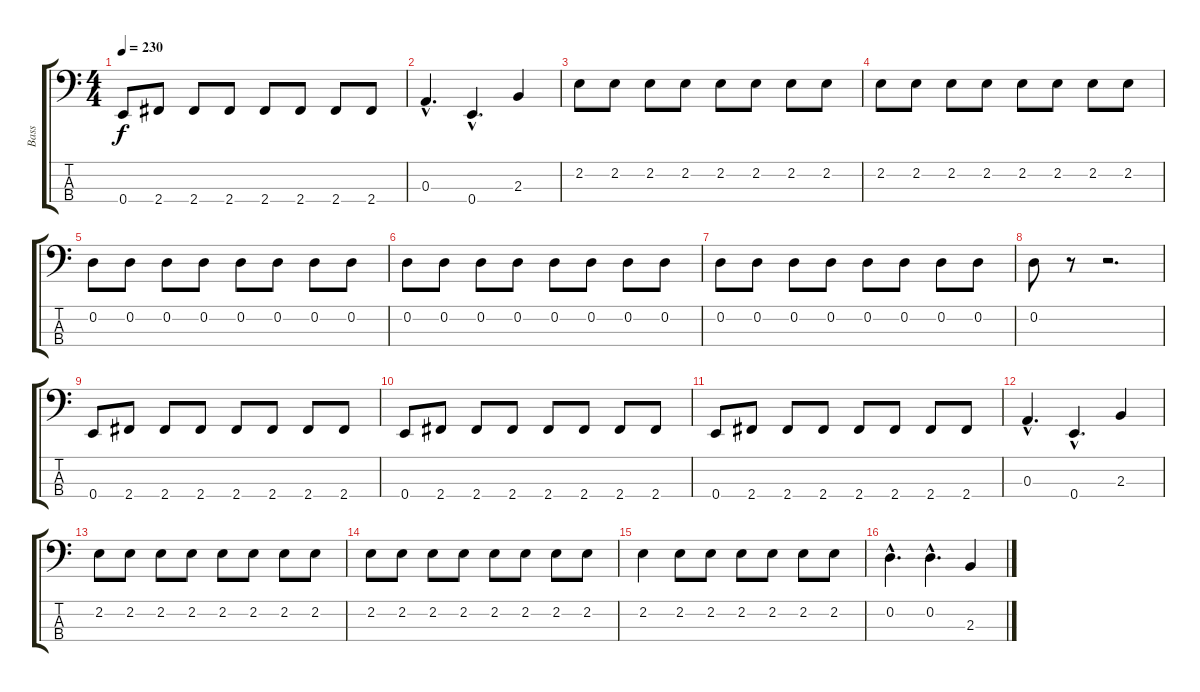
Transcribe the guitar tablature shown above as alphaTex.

\track ("Bass" "Bass") {instrument slapbass1}
\staff {score tabs}
\tuning (G2 D2 A1 E1) {hide}
\ts (4 4)
\tempo 230
\clef f4
\ks c
0.4.8{dy f} 2.4.8 2.4.8 2.4.8 2.4.8 2.4.8 2.4.8 2.4.8 |
0.3{hac}.4{d} 0.4{hac}.4{d} 2.3.4 |
2.2.8 2.2.8 2.2.8 2.2.8 2.2.8 2.2.8 2.2.8 2.2.8 |
2.2.8 2.2.8 2.2.8 2.2.8 2.2.8 2.2.8 2.2.8 2.2.8 |
0.2.8 0.2.8 0.2.8 0.2.8 0.2.8 0.2.8 0.2.8 0.2.8 |
0.2.8 0.2.8 0.2.8 0.2.8 0.2.8 0.2.8 0.2.8 0.2.8 |
0.2.8 0.2.8 0.2.8 0.2.8 0.2.8 0.2.8 0.2.8 0.2.8 |
0.2.8 r.8 r.2{d} |
0.4.8 2.4.8 2.4.8 2.4.8 2.4.8 2.4.8 2.4.8 2.4.8 |
0.4.8 2.4.8 2.4.8 2.4.8 2.4.8 2.4.8 2.4.8 2.4.8 |
0.4.8 2.4.8 2.4.8 2.4.8 2.4.8 2.4.8 2.4.8 2.4.8 |
0.3{hac}.4{d} 0.4{hac}.4{d} 2.3.4 |
2.2.8 2.2.8 2.2.8 2.2.8 2.2.8 2.2.8 2.2.8 2.2.8 |
2.2.8 2.2.8 2.2.8 2.2.8 2.2.8 2.2.8 2.2.8 2.2.8 |
2.2.4 2.2.8 2.2.8 2.2.8 2.2.8 2.2.8 2.2.8 |
0.2{hac}.4{d} 0.2{hac}.4{d} 2.3.4
